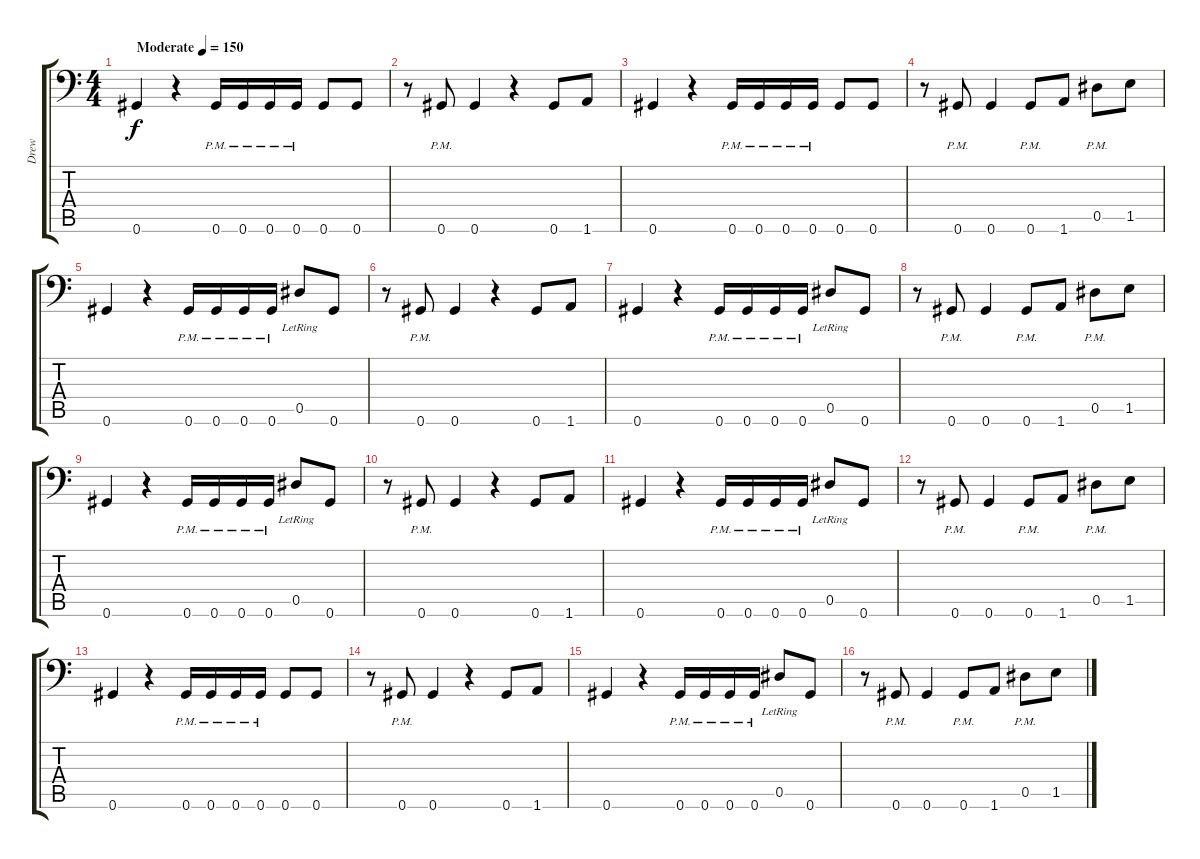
\track ("Drew" "Drew") {instrument distortionguitar}
\staff {score tabs}
\tuning (Bb3 F3 Db3 Ab2 Eb2 Ab1) {hide}
\ts (4 4)
\tempo (150 "Moderate")
\clef f4
\ks c
0.6.4{dy f instrument distortionguitar} r.4 0.6{pm}.16 0.6{pm}.16 0.6{pm}.16 0.6{pm}.16 0.6.8 0.6.8 |
r.8 0.6{pm}.8 0.6.4 r.4 0.6.8 1.6.8 |
0.6.4 r.4 0.6{pm}.16 0.6{pm}.16 0.6{pm}.16 0.6{pm}.16 0.6.8 0.6.8 |
r.8 0.6{pm}.8 0.6.4 0.6{pm}.8 1.6.8 0.5{pm}.8 1.5.8 |
0.6.4 r.4 0.6{pm}.16 0.6{pm}.16 0.6{pm}.16 0.6{pm}.16 0.5{lr}.8 0.6.8 |
r.8 0.6{pm}.8 0.6.4 r.4 0.6.8 1.6.8 |
0.6.4 r.4 0.6{pm}.16 0.6{pm}.16 0.6{pm}.16 0.6{pm}.16 0.5{lr}.8 0.6.8 |
r.8 0.6{pm}.8 0.6.4 0.6{pm}.8 1.6.8 0.5{pm}.8 1.5.8 |
0.6.4 r.4 0.6{pm}.16 0.6{pm}.16 0.6{pm}.16 0.6{pm}.16 0.5{lr}.8 0.6.8 |
r.8 0.6{pm}.8 0.6.4 r.4 0.6.8 1.6.8 |
0.6.4 r.4 0.6{pm}.16 0.6{pm}.16 0.6{pm}.16 0.6{pm}.16 0.5{lr}.8 0.6.8 |
r.8 0.6{pm}.8 0.6.4 0.6{pm}.8 1.6.8 0.5{pm}.8 1.5.8 |
0.6.4 r.4 0.6{pm}.16 0.6{pm}.16 0.6{pm}.16 0.6{pm}.16 0.6.8 0.6.8 |
r.8 0.6{pm}.8 0.6.4 r.4 0.6.8 1.6.8 |
0.6.4 r.4 0.6{pm}.16 0.6{pm}.16 0.6{pm}.16 0.6{pm}.16 0.5{lr}.8 0.6.8 |
r.8 0.6{pm}.8 0.6.4 0.6{pm}.8 1.6.8 0.5{pm}.8 1.5.8
